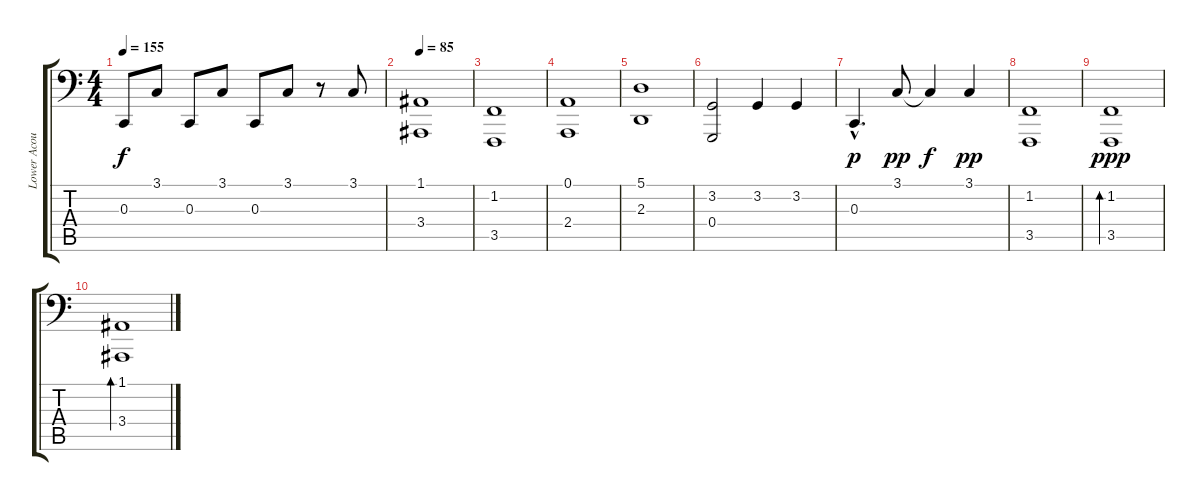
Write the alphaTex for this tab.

\track ("Lower Acoustic Piano" "Lower Acou") {instrument brightacousticpiano}
\staff {score tabs}
\tuning (A2 E2 C2 G1 D1 A0) {hide}
\ts (4 4)
\tempo 155
\clef f4
\ks c
0.3.8{dy f} 3.1.8 0.3.8 3.1.8 0.3.8 3.1.8 r.8 3.1.8 |
\tempo 85
(1.1 3.4).1 |
(1.2 3.5).1 |
(0.1 2.4).1 |
(5.1 2.3).1 |
(3.2 0.4).2 3.2.4 3.2.4 |
0.3{hac}.4{d dy p} 3.1.8{dy pp} 3.1{t}.4{dy f} 3.1.4{dy pp} |
(1.2 3.5).1 |
(1.2 3.5).1{bd 240 dy ppp} |
(1.1 3.4).1{bd 240}
